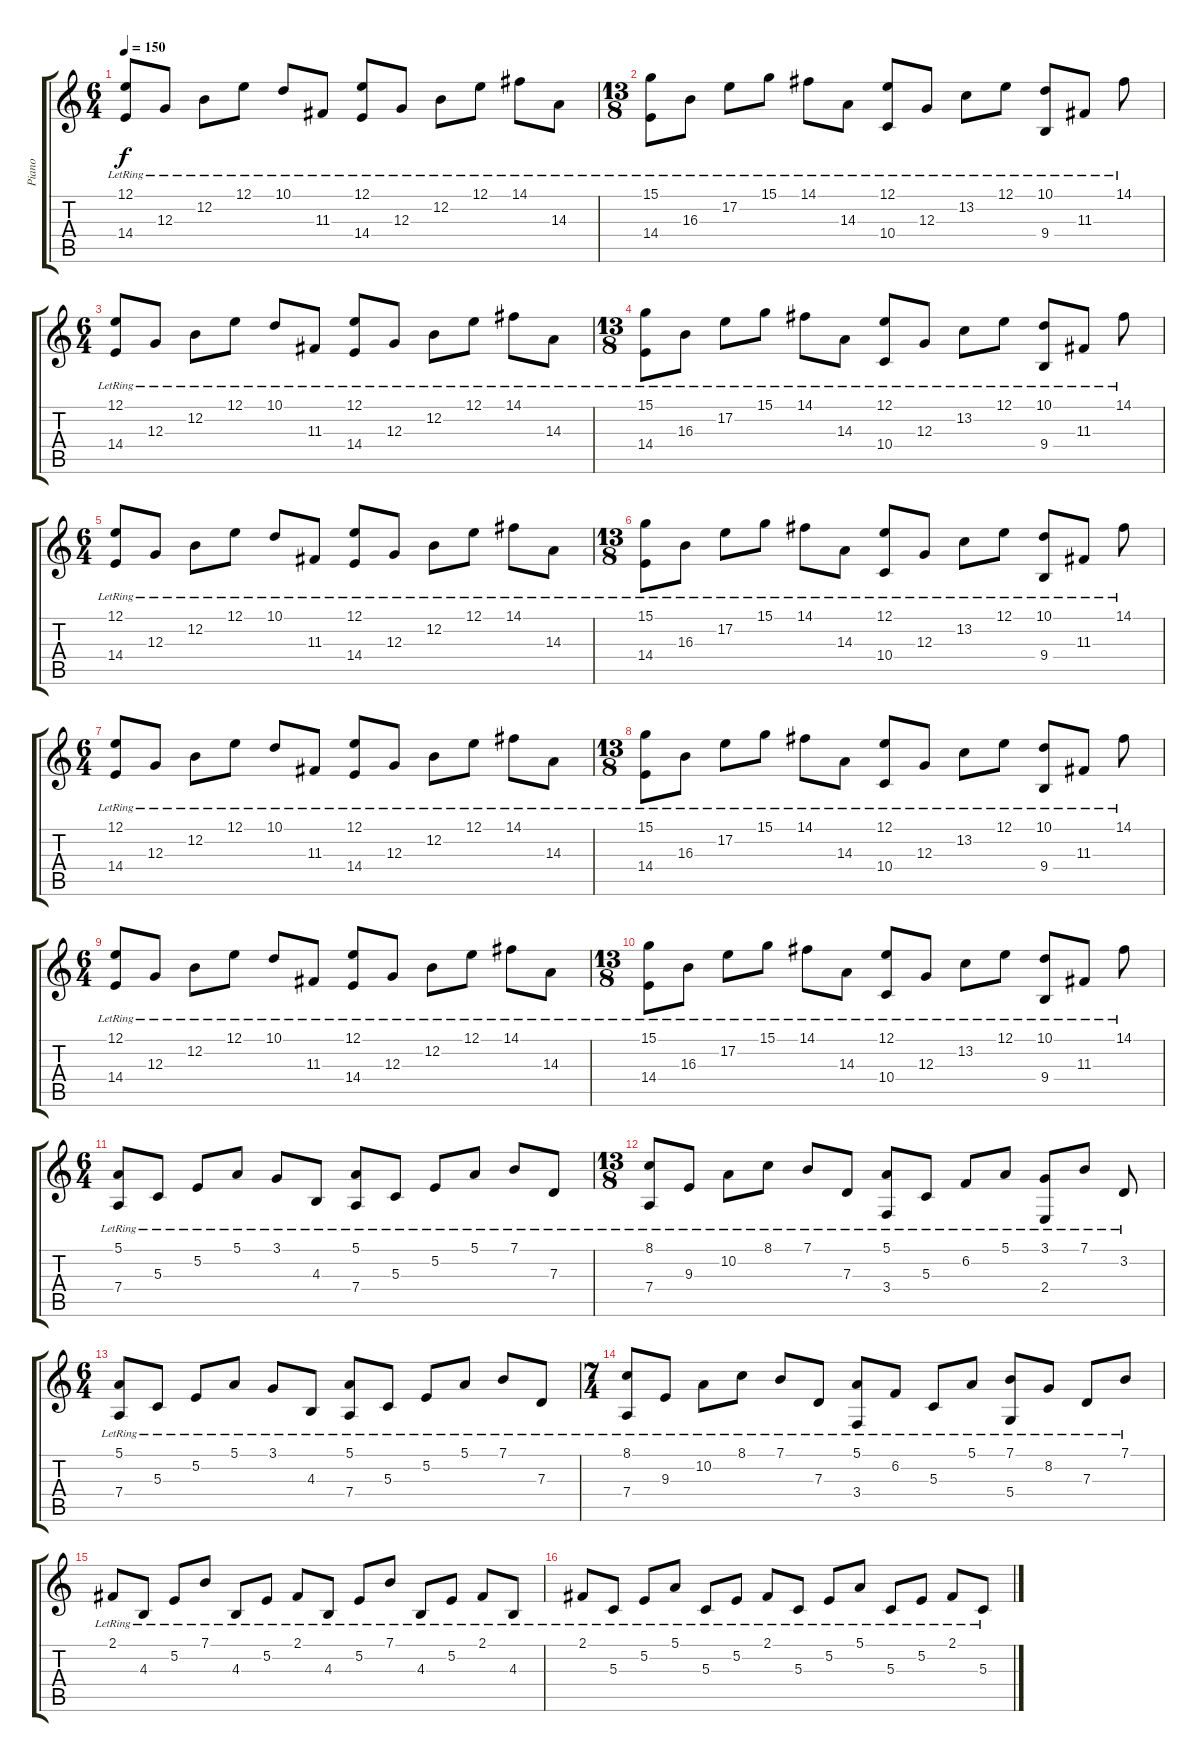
\track ("Piano" "Piano") {instrument acousticgrandpiano}
\staff {score tabs}
\tuning (E4 B3 G3 D3 A2 E2) {hide}
\ts (6 4)
\tempo 150
\clef g2
\ks c
(12.1{lr} 14.4{lr}).8{dy f} 12.3{lr}.8 12.2{lr}.8 12.1{lr}.8 10.1{lr}.8 11.3{lr}.8 (12.1{lr} 14.4{lr}).8 12.3{lr}.8 12.2{lr}.8 12.1{lr}.8 14.1{lr}.8 14.3{lr}.8 |
\ts (13 8)
(15.1{lr} 14.4{lr}).8 16.3{lr}.8 17.2{lr}.8 15.1{lr}.8 14.1{lr}.8 14.3{lr}.8 (12.1{lr} 10.4{lr}).8 12.3{lr}.8 13.2{lr}.8 12.1{lr}.8 (10.1{lr} 9.4{lr}).8 11.3{lr}.8 14.1{lr}.8 |
\ts (6 4)
(12.1{lr} 14.4{lr}).8 12.3{lr}.8 12.2{lr}.8 12.1{lr}.8 10.1{lr}.8 11.3{lr}.8 (12.1{lr} 14.4{lr}).8 12.3{lr}.8 12.2{lr}.8 12.1{lr}.8 14.1{lr}.8 14.3{lr}.8 |
\ts (13 8)
(15.1{lr} 14.4{lr}).8 16.3{lr}.8 17.2{lr}.8 15.1{lr}.8 14.1{lr}.8 14.3{lr}.8 (12.1{lr} 10.4{lr}).8 12.3{lr}.8 13.2{lr}.8 12.1{lr}.8 (10.1{lr} 9.4{lr}).8 11.3{lr}.8 14.1{lr}.8 |
\ts (6 4)
(12.1{lr} 14.4{lr}).8 12.3{lr}.8 12.2{lr}.8 12.1{lr}.8 10.1{lr}.8 11.3{lr}.8 (12.1{lr} 14.4{lr}).8 12.3{lr}.8 12.2{lr}.8 12.1{lr}.8 14.1{lr}.8 14.3{lr}.8 |
\ts (13 8)
(15.1{lr} 14.4{lr}).8 16.3{lr}.8 17.2{lr}.8 15.1{lr}.8 14.1{lr}.8 14.3{lr}.8 (12.1{lr} 10.4{lr}).8 12.3{lr}.8 13.2{lr}.8 12.1{lr}.8 (10.1{lr} 9.4{lr}).8 11.3{lr}.8 14.1{lr}.8 |
\ts (6 4)
(12.1{lr} 14.4{lr}).8 12.3{lr}.8 12.2{lr}.8 12.1{lr}.8 10.1{lr}.8 11.3{lr}.8 (12.1{lr} 14.4{lr}).8 12.3{lr}.8 12.2{lr}.8 12.1{lr}.8 14.1{lr}.8 14.3{lr}.8 |
\ts (13 8)
(15.1{lr} 14.4{lr}).8 16.3{lr}.8 17.2{lr}.8 15.1{lr}.8 14.1{lr}.8 14.3{lr}.8 (12.1{lr} 10.4{lr}).8 12.3{lr}.8 13.2{lr}.8 12.1{lr}.8 (10.1{lr} 9.4{lr}).8 11.3{lr}.8 14.1{lr}.8 |
\ts (6 4)
(12.1{lr} 14.4{lr}).8 12.3{lr}.8 12.2{lr}.8 12.1{lr}.8 10.1{lr}.8 11.3{lr}.8 (12.1{lr} 14.4{lr}).8 12.3{lr}.8 12.2{lr}.8 12.1{lr}.8 14.1{lr}.8 14.3{lr}.8 |
\ts (13 8)
(15.1{lr} 14.4{lr}).8 16.3{lr}.8 17.2{lr}.8 15.1{lr}.8 14.1{lr}.8 14.3{lr}.8 (12.1{lr} 10.4{lr}).8 12.3{lr}.8 13.2{lr}.8 12.1{lr}.8 (10.1{lr} 9.4{lr}).8 11.3{lr}.8 14.1{lr}.8 |
\ts (6 4)
(5.1{lr} 7.4{lr}).8 5.3{lr}.8 5.2{lr}.8 5.1{lr}.8 3.1{lr}.8 4.3{lr}.8 (5.1{lr} 7.4{lr}).8 5.3{lr}.8 5.2{lr}.8 5.1{lr}.8 7.1{lr}.8 7.3{lr}.8 |
\ts (13 8)
(8.1{lr} 7.4{lr}).8 9.3{lr}.8 10.2{lr}.8 8.1{lr}.8 7.1{lr}.8 7.3{lr}.8 (5.1{lr} 3.4{lr}).8 5.3{lr}.8 6.2{lr}.8 5.1{lr}.8 (3.1{lr} 2.4{lr}).8 7.1{lr}.8 3.2{lr}.8 |
\ts (6 4)
(5.1{lr} 7.4{lr}).8 5.3{lr}.8 5.2{lr}.8 5.1{lr}.8 3.1{lr}.8 4.3{lr}.8 (5.1{lr} 7.4{lr}).8 5.3{lr}.8 5.2{lr}.8 5.1{lr}.8 7.1{lr}.8 7.3{lr}.8 |
\ts (7 4)
(8.1{lr} 7.4{lr}).8 9.3{lr}.8 10.2{lr}.8 8.1{lr}.8 7.1{lr}.8 7.3{lr}.8 (5.1{lr} 3.4{lr}).8 6.2{lr}.8 5.3{lr}.8 5.1{lr}.8 (7.1{lr} 5.4{lr}).8 8.2{lr}.8 7.3{lr}.8 7.1{lr}.8 |
2.1{lr}.8 4.3{lr}.8 5.2{lr}.8 7.1{lr}.8 4.3{lr}.8 5.2{lr}.8 2.1{lr}.8 4.3{lr}.8 5.2{lr}.8 7.1{lr}.8 4.3{lr}.8 5.2{lr}.8 2.1{lr}.8 4.3{lr}.8 |
2.1{lr}.8 5.3{lr}.8 5.2{lr}.8 5.1{lr}.8 5.3{lr}.8 5.2{lr}.8 2.1{lr}.8 5.3{lr}.8 5.2{lr}.8 5.1{lr}.8 5.3{lr}.8 5.2{lr}.8 2.1{lr}.8 5.3{lr}.8
